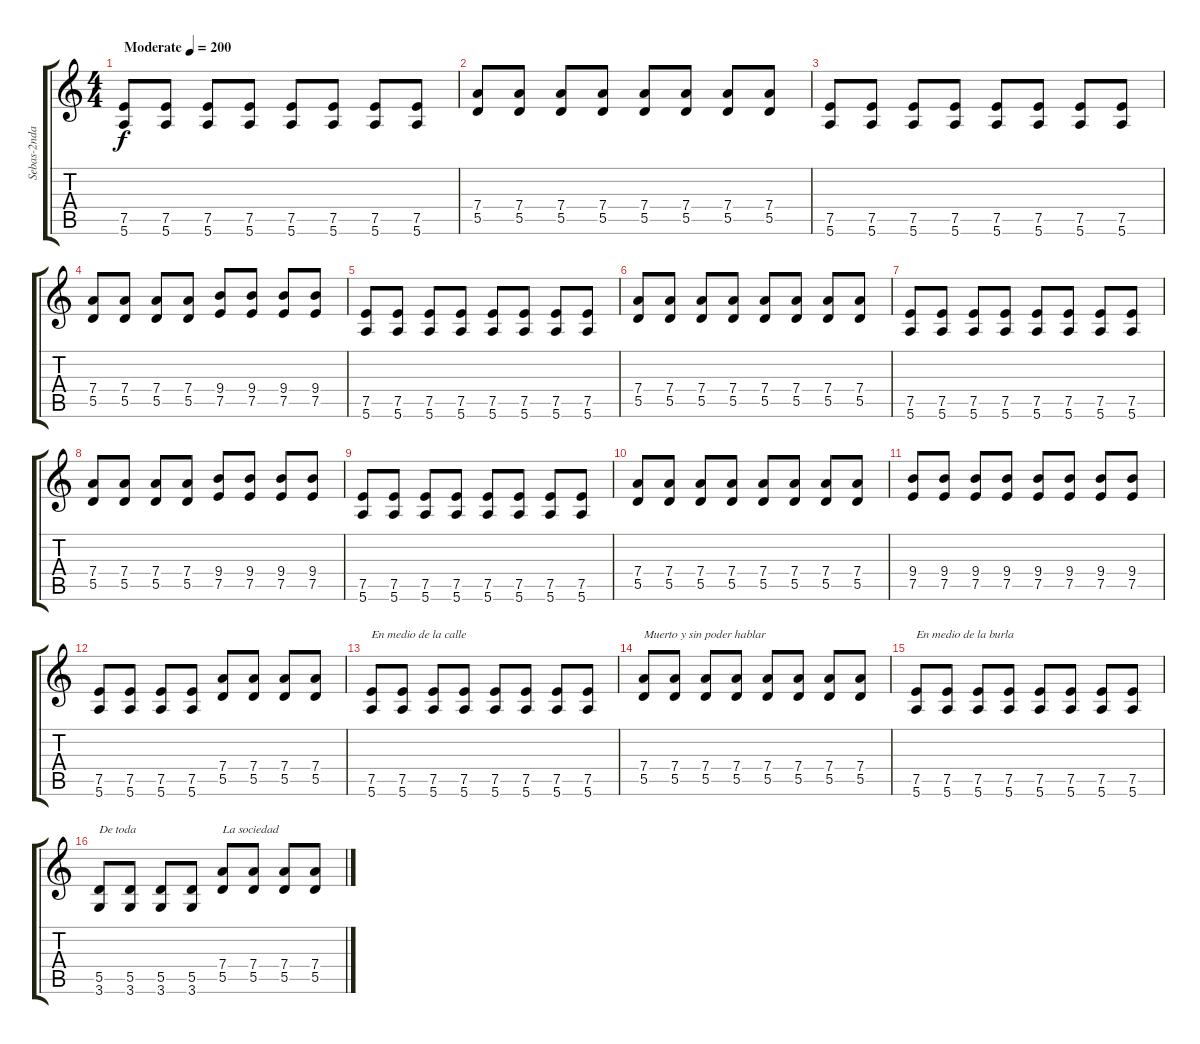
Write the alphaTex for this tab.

\track ("Sebas-2nda Guitarra" "Sebas-2nda") {instrument distortionguitar}
\staff {score tabs}
\tuning (E4 B3 G3 D3 A2 E2) {hide}
\ts (4 4)
\tempo (200 "Moderate")
\clef g2
\ks c
(7.5 5.6).8{dy f instrument distortionguitar} (7.5 5.6).8 (7.5 5.6).8 (7.5 5.6).8 (7.5 5.6).8 (7.5 5.6).8 (7.5 5.6).8 (7.5 5.6).8 |
(7.4 5.5).8 (7.4 5.5).8 (7.4 5.5).8 (7.4 5.5).8 (7.4 5.5).8 (7.4 5.5).8 (7.4 5.5).8 (7.4 5.5).8 |
(7.5 5.6).8 (7.5 5.6).8 (7.5 5.6).8 (7.5 5.6).8 (7.5 5.6).8 (7.5 5.6).8 (7.5 5.6).8 (7.5 5.6).8 |
(7.4 5.5).8 (7.4 5.5).8 (7.4 5.5).8 (7.4 5.5).8 (9.4 7.5).8 (9.4 7.5).8 (9.4 7.5).8 (9.4 7.5).8 |
(7.5 5.6).8 (7.5 5.6).8 (7.5 5.6).8 (7.5 5.6).8 (7.5 5.6).8 (7.5 5.6).8 (7.5 5.6).8 (7.5 5.6).8 |
(7.4 5.5).8 (7.4 5.5).8 (7.4 5.5).8 (7.4 5.5).8 (7.4 5.5).8 (7.4 5.5).8 (7.4 5.5).8 (7.4 5.5).8 |
(7.5 5.6).8 (7.5 5.6).8 (7.5 5.6).8 (7.5 5.6).8 (7.5 5.6).8 (7.5 5.6).8 (7.5 5.6).8 (7.5 5.6).8 |
(7.4 5.5).8 (7.4 5.5).8 (7.4 5.5).8 (7.4 5.5).8 (9.4 7.5).8 (9.4 7.5).8 (9.4 7.5).8 (9.4 7.5).8 |
(7.5 5.6).8 (7.5 5.6).8 (7.5 5.6).8 (7.5 5.6).8 (7.5 5.6).8 (7.5 5.6).8 (7.5 5.6).8 (7.5 5.6).8 |
(7.4 5.5).8 (7.4 5.5).8 (7.4 5.5).8 (7.4 5.5).8 (7.4 5.5).8 (7.4 5.5).8 (7.4 5.5).8 (7.4 5.5).8 |
(9.4 7.5).8 (9.4 7.5).8 (9.4 7.5).8 (9.4 7.5).8 (9.4 7.5).8 (9.4 7.5).8 (9.4 7.5).8 (9.4 7.5).8 |
(7.5 5.6).8 (7.5 5.6).8 (7.5 5.6).8 (7.5 5.6).8 (7.4 5.5).8 (7.4 5.5).8 (7.4 5.5).8 (7.4 5.5).8 |
(7.5 5.6).8{txt "En medio de la calle"} (7.5 5.6).8 (7.5 5.6).8 (7.5 5.6).8 (7.5 5.6).8 (7.5 5.6).8 (7.5 5.6).8 (7.5 5.6).8 |
(7.4 5.5).8{txt "Muerto y sin poder hablar"} (7.4 5.5).8 (7.4 5.5).8 (7.4 5.5).8 (7.4 5.5).8 (7.4 5.5).8 (7.4 5.5).8 (7.4 5.5).8 |
(7.5 5.6).8{txt "En medio de la burla"} (7.5 5.6).8 (7.5 5.6).8 (7.5 5.6).8 (7.5 5.6).8 (7.5 5.6).8 (7.5 5.6).8 (7.5 5.6).8 |
(5.5 3.6).8{txt "De toda"} (5.5 3.6).8 (5.5 3.6).8 (5.5 3.6).8 (7.4 5.5).8{txt "La sociedad"} (7.4 5.5).8 (7.4 5.5).8 (7.4 5.5).8
